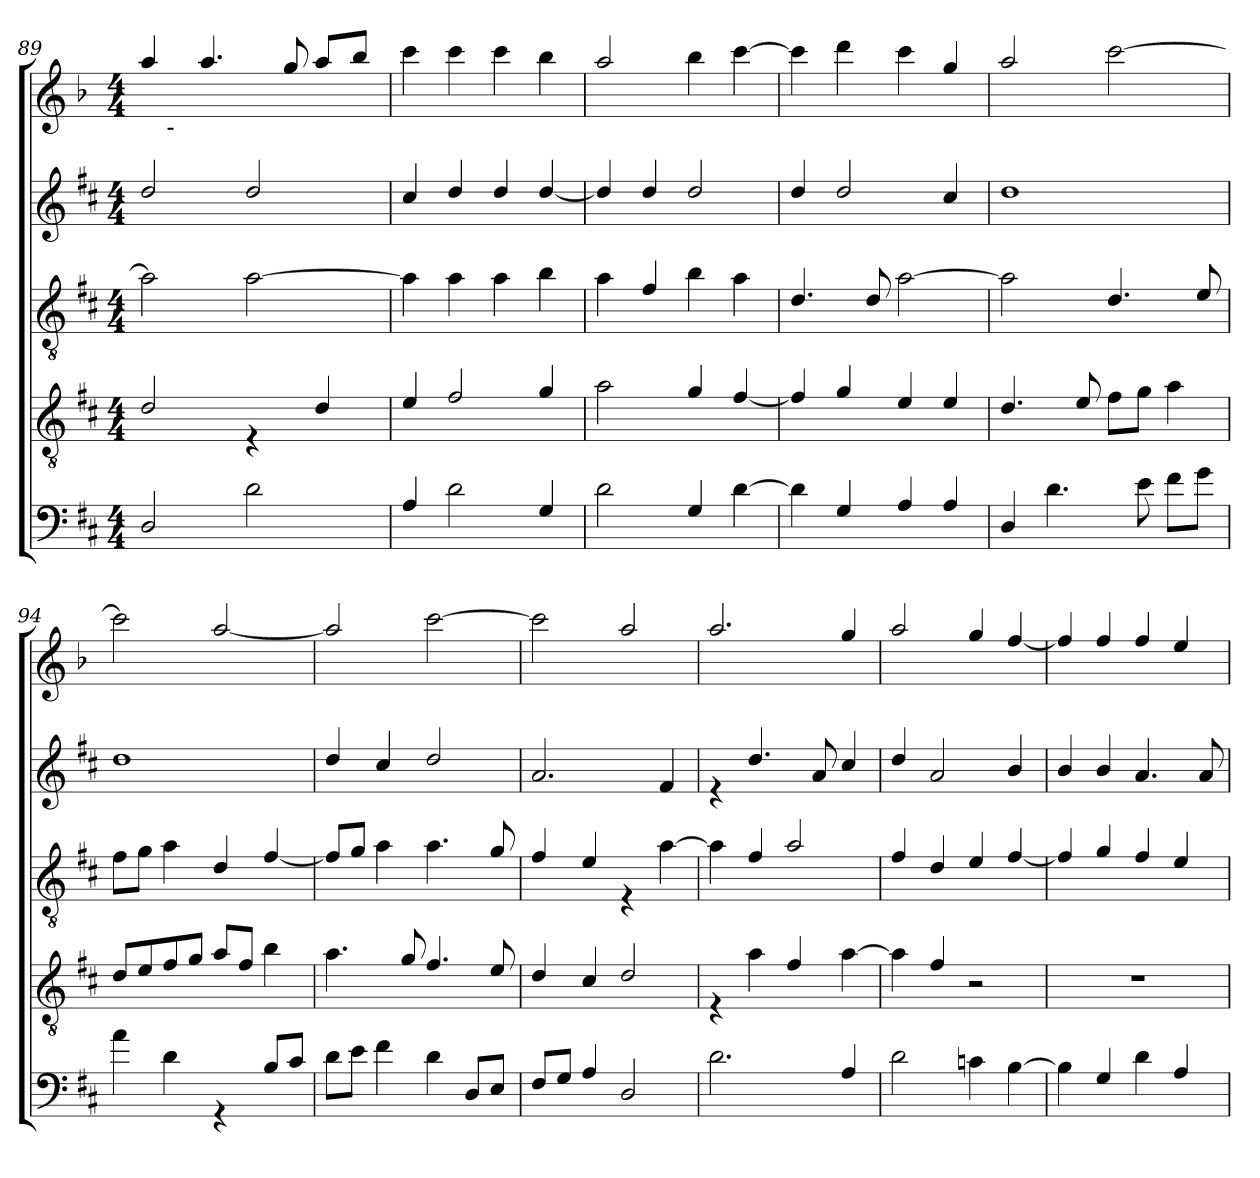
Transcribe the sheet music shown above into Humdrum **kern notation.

**kern	**text	**kern	**kern	**text	**kern	**text	**kern
*part5	*part5	*part4	*part3	*part3	*part2	*part2	*part1
*staff5	*staff5	*staff4	*staff3	*staff3	*staff2	*staff2	*staff1
*clefF4	*	*clefGv2	*clefGv2	*	*clefG2	*	*clefG2
*ITrd5c9	*	*ITrd5c9	*ITrd5c9	*	*ITrd5c9	*	*ITrd8c14
*k[b-]	*	*k[b-]	*k[b-]	*	*k[b-]	*	*k[b-]
*F:	*	*F:	*F:	*	*F:	*	*F:
*M4/4	*	*M4/4	*M4/4	*	*M4/4	*	*M4/4
=89	=89	=89	=89	=89	=89	=89	=89
*	*	*	*	*	*	*	*^
2FF/	.	2F/	2c\]	.	2f/	.	4a/	16.ryy
!	!	!	!	!	!	!	!	!LO:TX:b:t=-
.	.	.	.	.	.	.	.	2ryy
.	.	.	.	.	.	.	4.a/	.
2F\	.	4rE	[>2c\	.	2f/	.	.	.
.	.	.	.	.	.	.	.	4ryy
.	.	.	.	.	.	.	8g/	.
.	.	4F/	.	.	.	.	8a/L	.
.	.	.	.	.	.	.	.	8ryy
.	.	.	.	.	.	.	8b-/J	.
.	.	.	.	.	.	.	.	32ryy
*	*	*	*	*	*	*	*v	*v
=90	=90	=90	=90	=90	=90	=90	=90
4C/	.	4G/	4c\]	.	4e/	.	4cc\
2F\	.	2A/	4c\	.	4f/	.	4cc\
.	.	.	4c\	.	4f/	.	4cc\
4BB-/	.	4B-/	4d\	.	[<4f/	.	4b-\
=91	=91	=91	=91	=91	=91	=91	=91
2F\	.	2c\	4c\	.	4f/]	.	2a/
.	.	.	4A/	.	4f/	.	.
4BB-/	.	4B-/	4d\	.	2f/	.	4b-\
[>4F\	.	[<4A/	4c\	.	.	.	[>4cc\
!!LO:PB:g=z
=92	=92	=92	=92	=92	=92	=92	=92
4F\]	.	4A/]	4.F/	.	4f/	.	4cc\]
4BB-/	.	4B-/	.	.	2f/	.	4dd\
.	.	.	8F/	.	.	.	.
4C/	.	4G/	[>2c\	.	.	.	4cc\
4C/	.	4G/	.	.	4e/	.	4g/
=93	=93	=93	=93	=93	=93	=93	=93
4FF/	.	4.F/	2c\]	.	1f	.	2a/
4.F\	.	.	.	.	.	.	.
.	.	8G/	.	.	.	.	.
.	.	8A\L	4.F/	.	.	.	[>2cc\
8G\	.	8B-\J	.	.	.	.	.
8A\L	.	4c\	.	.	.	.	.
8B-\J	.	.	8G/	.	.	.	.
=94	=94	=94	=94	=94	=94	=94	=94
4c\	.	8F/L	8A\L	.	1f	.	2cc\]
.	.	8G/	8B-\J	.	.	.	.
4F\	.	8A/	4c\	.	.	.	.
.	.	8B-/J	.	.	.	.	.
4rGG	.	8c/L	4F/	.	.	.	[<2a/
.	.	8A/J	.	.	.	.	.
8D/L	.	4d\	[<4A/	.	.	.	.
8E/J	.	.	.	.	.	.	.
=95	=95	=95	=95	=95	=95	=95	=95
8F\L	.	4.c\	8A/L]	.	4f/	.	2a/]
8G\J	.	.	8B-/J	.	.	.	.
4A\	.	.	4c\	.	4e/	.	.
.	.	8B-/	.	.	.	.	.
4F\	.	4.A/	4.c\	.	2f/	.	[>2cc\
8FF/L	.	.	.	.	.	.	.
8GG/J	.	8G/	8B-/	.	.	.	.
=96	=96	=96	=96	=96	=96	=96	=96
8AA/L	.	4F/	4A/	.	2.c/	.	2cc\]
8BB-/J	.	.	.	.	.	.	.
4C/	.	4E/	4G/	.	.	.	.
2FF/	.	2F/	4rE	.	.	.	2a/
.	.	.	[>4c\	.	4A/	.	.
!!LO:LB:g=z
=97	=97	=97	=97	=97	=97	=97	=97
2.F\	.	4rE	4c\]	.	4re	.	2.a/
.	.	4c\	4A/	.	4.f/	.	.
.	.	4A/	2c/	.	.	.	.
.	.	.	.	.	8c/	.	.
4C/	.	[>4c\	.	.	4e/	.	4g/
=98	=98	=98	=98	=98	=98	=98	=98
2F\	.	4c\]	4A/	.	4f/	.	2a/
.	.	4A/	4F/	.	2c/	.	.
4E-X\	.	2r	4G/	.	.	.	4g/
[>4D\	.	.	[<4A/	.	4d/	.	[<4f/
=99	=99	=99	=99	=99	=99	=99	=99
4D\]	.	1r	4A/]	.	4d/	.	4f/]
4BB-/	.	.	4B-/	.	4d/	.	4f/
4F\	.	.	4A/	.	4.c/	.	4f/
4C/	.	.	4G/	.	.	.	4e/
.	.	.	.	.	8c/	.	.
=	=	=	=	=	=	=	=
*-	*-	*-	*-	*-	*-	*-	*-
